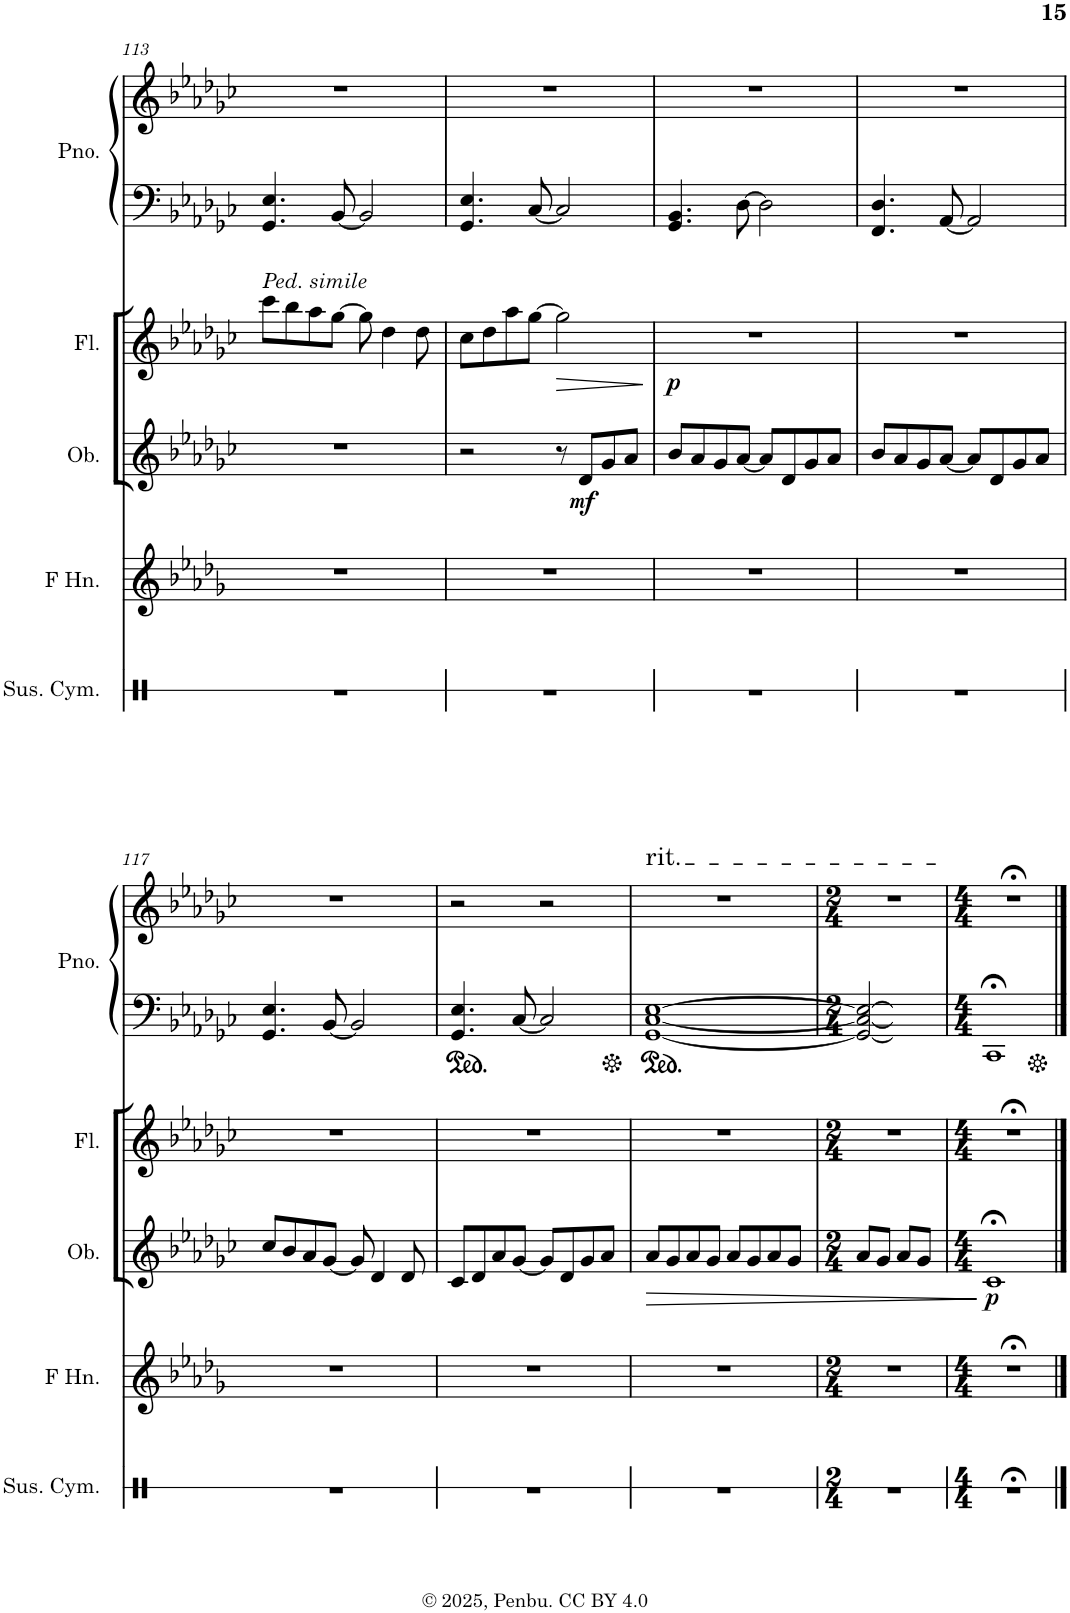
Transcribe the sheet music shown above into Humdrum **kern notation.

**kern	**kern	**kern	**dynam	**kern	**dynam	**kern	**kern
*part5	*part4	*part3	*part3	*part2	*part2	*part1	*part1
*staff6	*staff5	*staff4	*staff4	*staff3	*staff3	*staff2	*staff1
*I"Suspended Cymbal	*I"Horn in F	*I"Oboe	*	*I"Flute	*	*I"Piano	*
*I'Sus. Cym.	*	*I'Ob.	*	*I'Fl.	*	*I'Pno.	*
!!LO:PB:g=z
*clefX	*clefG2	*clefG2	*	*clefG2	*	*clefF4	*clefG2
*	*Trd4c7	*	*	*	*	*	*
*k[]	*k[b-e-a-d-g-]	*k[b-e-a-d-g-c-]	*	*k[b-e-a-d-g-c-]	*	*k[b-e-a-d-g-c-]	*k[b-e-a-d-g-c-]
*M4/4	*M4/4	*M4/4	*	*M4/4	*	*M4/4	*M4/4
=113	=113	=113	=113	=113	=113	=113	=113
!	!	!	!	!	!	!LO:TX:b:i:t=Ped. simile	!
1r	1r	1r	.	8ccc-\L	.	4.GG-/ 4.E-/	1r
.	.	.	.	8bb-\	.	.	.
.	.	.	.	8aa-\	.	.	.
.	.	.	.	[8gg-\J	.	[8BB-/	.
.	.	.	.	8gg-\]	.	2BB-/]	.
.	.	.	.	4dd-\	.	.	.
.	.	.	.	8dd-\	.	.	.
=114	=114	=114	=114	=114	=114	=114	=114
1r	1r	2r	.	8cc-\L	.	4.GG-/ 4.E-/	1r
.	.	.	.	8dd-\	.	.	.
.	.	.	.	8aa-\	.	.	.
.	.	.	.	[8gg-\J	.	[8C-/	.
!	!	!	!	!	!LO:HP:b	!	!
.	.	8r	.	2gg-\]	>	2C-/]	.
!	!	!	!LO:DY:b	!	!	!	!
.	.	8d-/L	mf	.	.	.	.
.	.	8g-/	.	.	.	.	.
.	.	8a-/J	.	.	.	.	.
.	.	.	.	.	]	.	.
=115	=115	=115	=115	=115	=115	=115	=115
!	!	!	!	!	!LO:DY:b	!	!
1r	1r	8b-/L	.	1r	p	4.GG-/ 4.BB-/	1r
.	.	8a-/	.	.	.	.	.
.	.	8g-/	.	.	.	.	.
.	.	[8a-/J	.	.	.	[8D-\	.
.	.	8a-/L]	.	.	.	2D-\]	.
.	.	8d-/	.	.	.	.	.
.	.	8g-/	.	.	.	.	.
.	.	8a-/J	.	.	.	.	.
=116	=116	=116	=116	=116	=116	=116	=116
1r	1r	8b-/L	.	1r	.	4.FF/ 4.D-/	1r
.	.	8a-/	.	.	.	.	.
.	.	8g-/	.	.	.	.	.
.	.	[8a-/J	.	.	.	[8AA-/	.
.	.	8a-/L]	.	.	.	2AA-/]	.
.	.	8d-/	.	.	.	.	.
.	.	8g-/	.	.	.	.	.
.	.	8a-/J	.	.	.	.	.
!!LO:LB:g=z
=117	=117	=117	=117	=117	=117	=117	=117
1r	1r	8cc-/L	.	1r	.	4.GG-/ 4.E-/	1r
.	.	8b-/	.	.	.	.	.
.	.	8a-/	.	.	.	.	.
.	.	[8g-/J	.	.	.	[8BB-/	.
.	.	8g-/]	.	.	.	2BB-/]	.
.	.	4d-/	.	.	.	.	.
.	.	8d-/	.	.	.	.	.
=118	=118	=118	=118	=118	=118	=118	=118
1r	1r	8c-/L	.	1r	.	4.GG-/ 4.E-/	2r
.	.	8d-/	.	.	.	.	.
.	.	8a-/	.	.	.	.	.
.	.	[8g-/J	.	.	.	[8C-/	.
.	.	8g-/L]	.	.	.	2C-/]	2r
.	.	8d-/	.	.	.	.	.
.	.	8g-/	.	.	.	.	.
.	.	8a-/J	.	.	.	.	.
=119	=119	=119	=119	=119	=119	=119	=119
!	!	!	!	!	!	!	!LO:TX:a:t=rit.
!	!	!	!LO:HP:b	!	!	!	!
1r	1r	8a-/L	>	1r	.	[1GG- [1C- [1E-	1r
.	.	8g-/	.	.	.	.	.
.	.	8a-/	.	.	.	.	.
.	.	8g-/J	.	.	.	.	.
.	.	8a-/L	.	.	.	.	.
.	.	8g-/	.	.	.	.	.
.	.	8a-/	.	.	.	.	.
.	.	8g-/J	.	.	.	.	.
=120	=120	=120	=120	=120	=120	=120	=120
*M2/4	*M2/4	*M2/4	*	*M2/4	*	*M2/4	*M2/4
2r	2r	8a-/L	.	2r	.	2GG-/] 2C-/] 2E-/]	2r
.	.	8g-/J	.	.	.	.	.
.	.	8a-/L	.	.	.	.	.
.	.	8g-/J	.	.	.	.	.
.	.	.	]	.	.	.	.
=121	=121	=121	=121	=121	=121	=121	=121
*M4/4	*M4/4	*M4/4	*	*M4/4	*	*M4/4	*M4/4
!	!	!	!LO:DY:b	!	!	!	!
1r;<	1r;<	1c-;<	p	1r;<	.	1CC-;<	1r;<
==	==	==	==	==	==	==	==
*-	*-	*-	*-	*-	*-	*-	*-
